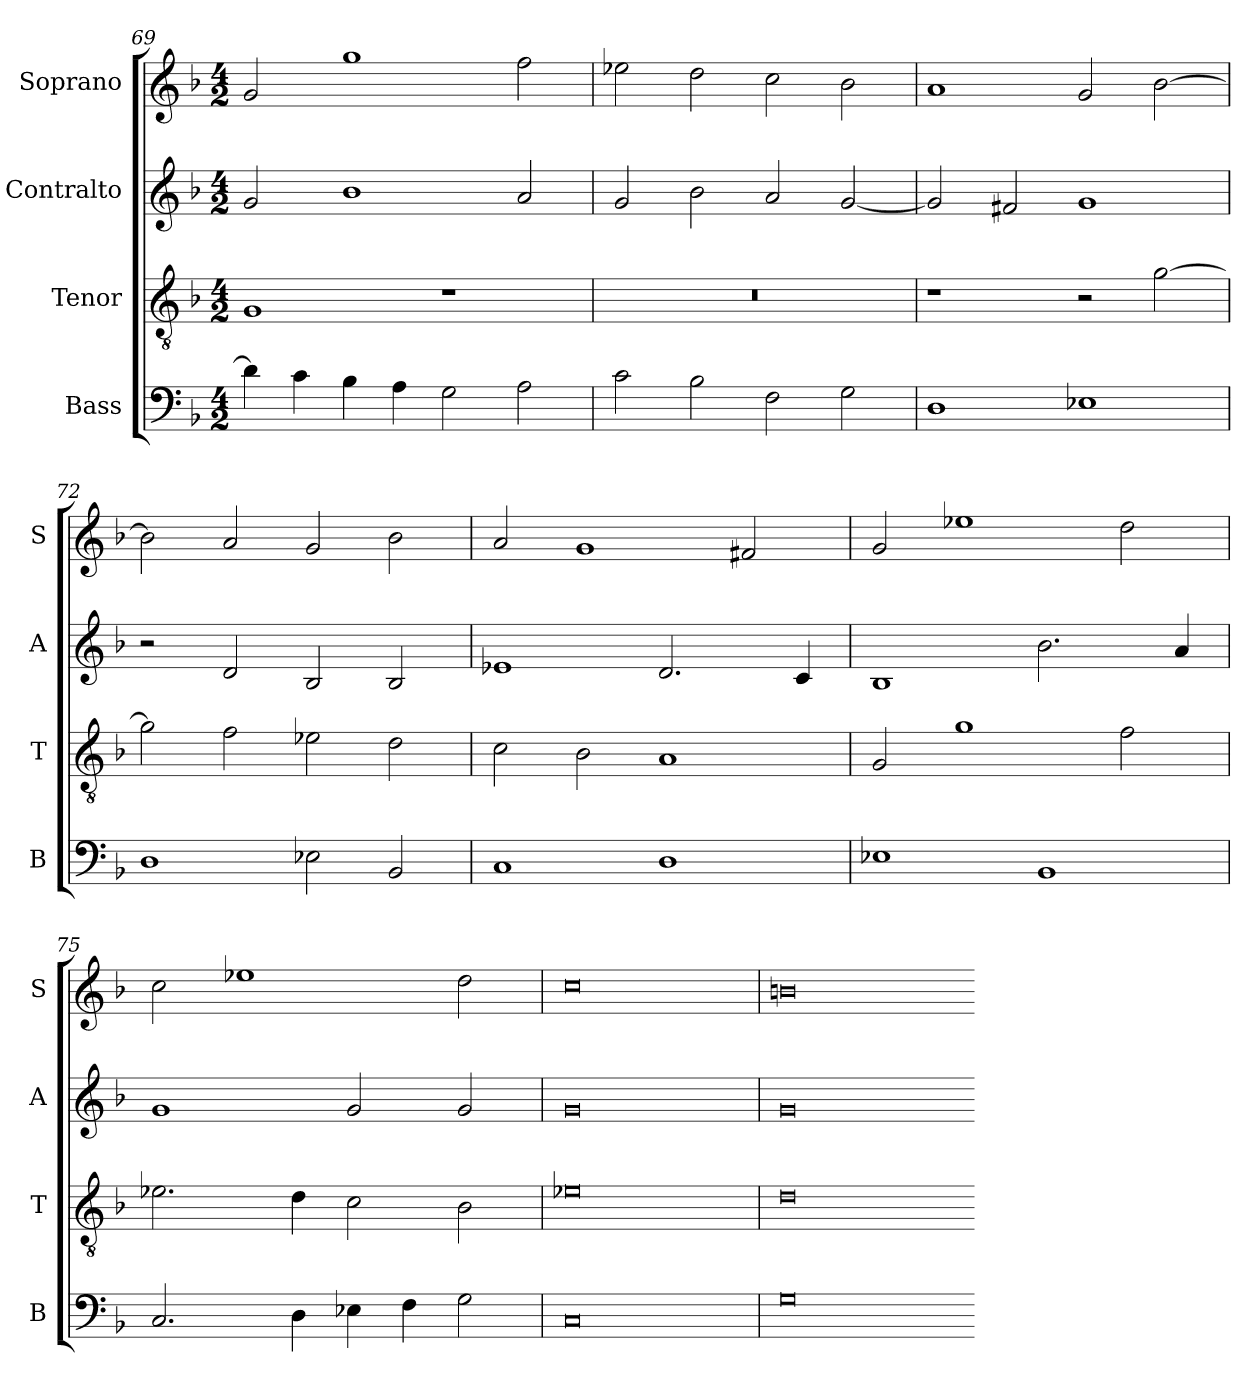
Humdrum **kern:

**kern	**kern	**kern	**kern
*part4	*part3	*part2	*part1
*staff4	*staff3	*staff2	*staff1
*I"Bass	*I"Tenor	*I"Contralto	*I"Soprano
*I'B	*I'T	*I'A	*I'S
*clefF4	*clefGv2	*clefG2	*clefG2
*k[b-]	*k[b-]	*k[b-]	*k[b-]
*D:aeo	*D:aeo	*D:aeo	*D:aeo
*M4/2	*M4/2	*M4/2	*M4/2
=69	=69	=69	=69
4d]	1G	2g	2g
4c	.	.	.
4B-	.	1b-	1gg
4A	.	.	.
2G	1r	.	.
2A	.	2a	2ff
=70	=70	=70	=70
2c	0r	2g	2ee-X
2B-	.	2b-	2dd
2F	.	2a	2cc
2G	.	[2g	2b-
=71	=71	=71	=71
1D	1r	2g]	1a
.	.	2f#X	.
1E-X	2r	1g	2g
.	[2g	.	[2b-
=72	=72	=72	=72
1D	2g]	2r	2b-]
.	2f	2d	2a
2E-X	2e-X	2B-	2g
2BB-	2d	2B-	2b-
=73	=73	=73	=73
1C	2c	1e-X	2a
.	2B-	.	1g
1D	1A	2.d	.
.	.	.	2f#X
.	.	4c	.
=74	=74	=74	=74
1E-X	2G	1B-	2g
.	1g	.	1ee-X
1BB-	.	2.b-	.
.	2f	.	2dd
.	.	4a	.
=75	=75	=75	=75
2.C	2.e-X	1g	2cc
.	.	.	1ee-X
4D	4d	.	.
4E-X	2c	2g	.
4F	.	.	.
2G	2B-	2g	2dd
=76	=76	=76	=76
0C	0e-X	0g	0cc
=77	=77	=77	=77
0G	0d	0g	0bn
=-	=-	=-	=-
*-	*-	*-	*-
